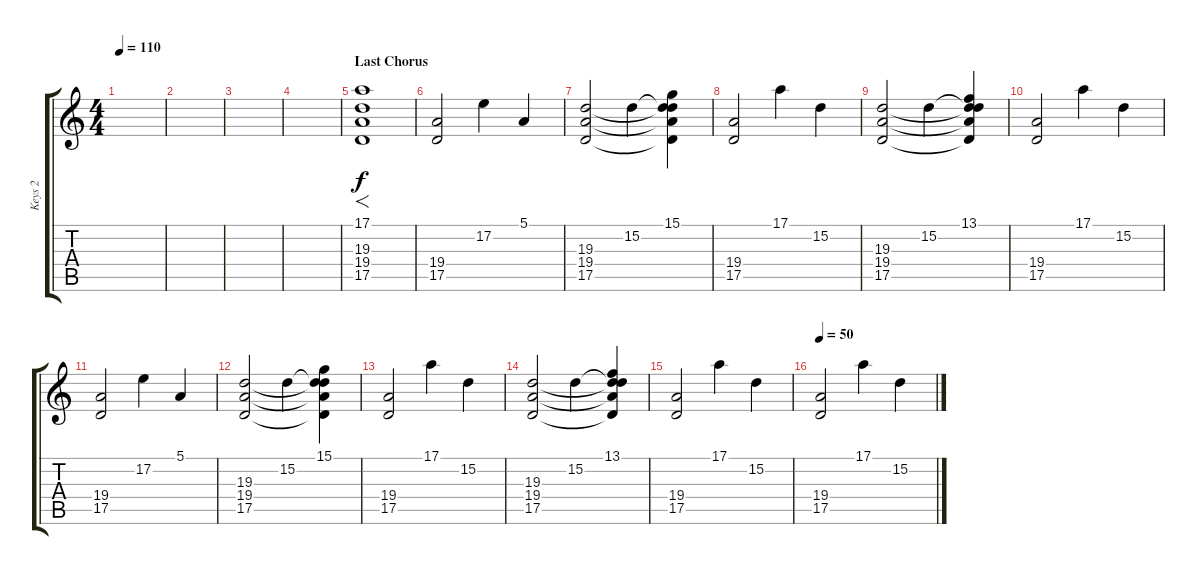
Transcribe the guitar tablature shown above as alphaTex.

\track ("Keys 2" "Keys 2") {instrument stringensemble1}
\staff {score tabs}
\tuning (E4 B3 G3 D3 A2 E2) {hide}
\ts (4 4)
\tempo 110
\clef g2
\ks c
|
|
|
|
\section ("" "Last Chorus")
(17.1 19.3 19.4 17.5).1{f volume 10 balance 6 instrument stringensemble1} |
(19.4 17.5).2 17.2.4 5.1.4 |
(19.3 19.4 17.5).2 15.2.4 (15.1 15.2{t} 19.3{t} 19.4{t} 17.5{t}).4 |
(19.4 17.5).2 17.1.4 15.2.4 |
(19.3 19.4 17.5).2 15.2.4 (13.1 15.2{t} 19.3{t} 19.4{t} 17.5{t}).4 |
(19.4 17.5).2 17.1.4 15.2.4 |
(19.4 17.5).2 17.2.4 5.1.4 |
(19.3 19.4 17.5).2 15.2.4 (15.1 15.2{t} 19.3{t} 19.4{t} 17.5{t}).4 |
(19.4 17.5).2 17.1.4 15.2.4 |
(19.3 19.4 17.5).2 15.2.4 (13.1 15.2{t} 19.3{t} 19.4{t} 17.5{t}).4 |
(19.4 17.5).2 17.1.4 15.2.4 |
\tempo 50
(19.4 17.5).2 17.1.4 15.2.4
